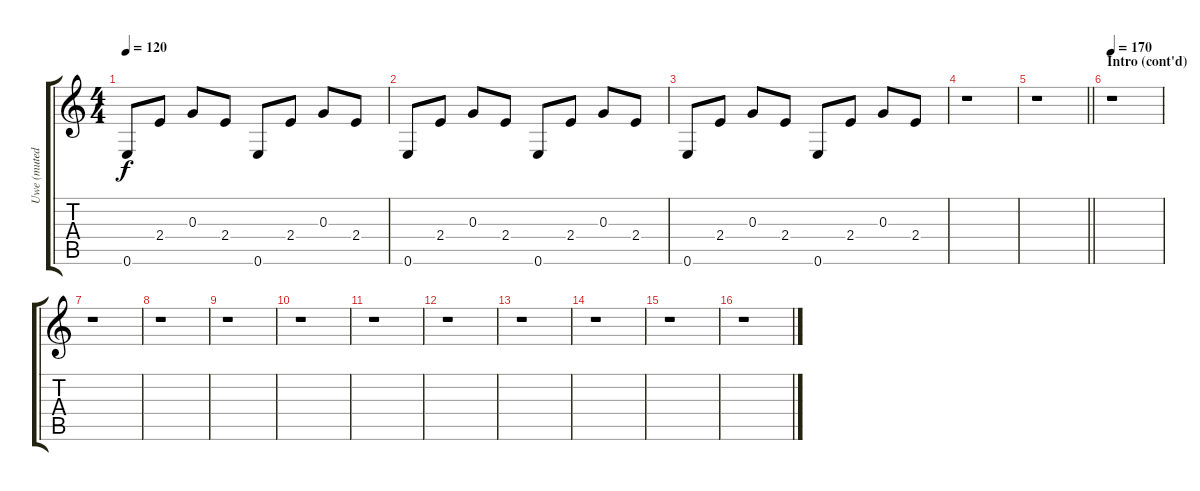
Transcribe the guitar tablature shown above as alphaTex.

\track ("Uwe (muted)" "Uwe (muted") {instrument electricguitarmuted}
\staff {score tabs}
\tuning (E4 B3 G3 D3 A2 E2) {hide}
\ts (4 4)
\tempo 120
\clef g2
\ks c
0.6.8{dy f} 2.4.8 0.3.8 2.4.8 0.6.8 2.4.8 0.3.8 2.4.8 |
0.6.8 2.4.8 0.3.8 2.4.8 0.6.8 2.4.8 0.3.8 2.4.8 |
0.6.8 2.4.8 0.3.8 2.4.8 0.6.8 2.4.8 0.3.8 2.4.8 |
r.1 |
\barLineRight lightlight
r.1 |
\section ("" "Intro (cont'd)")
\tempo 170
r.1 |
r.1 |
r.1 |
r.1 |
r.1 |
r.1 |
r.1 |
r.1 |
r.1 |
r.1 |
r.1
